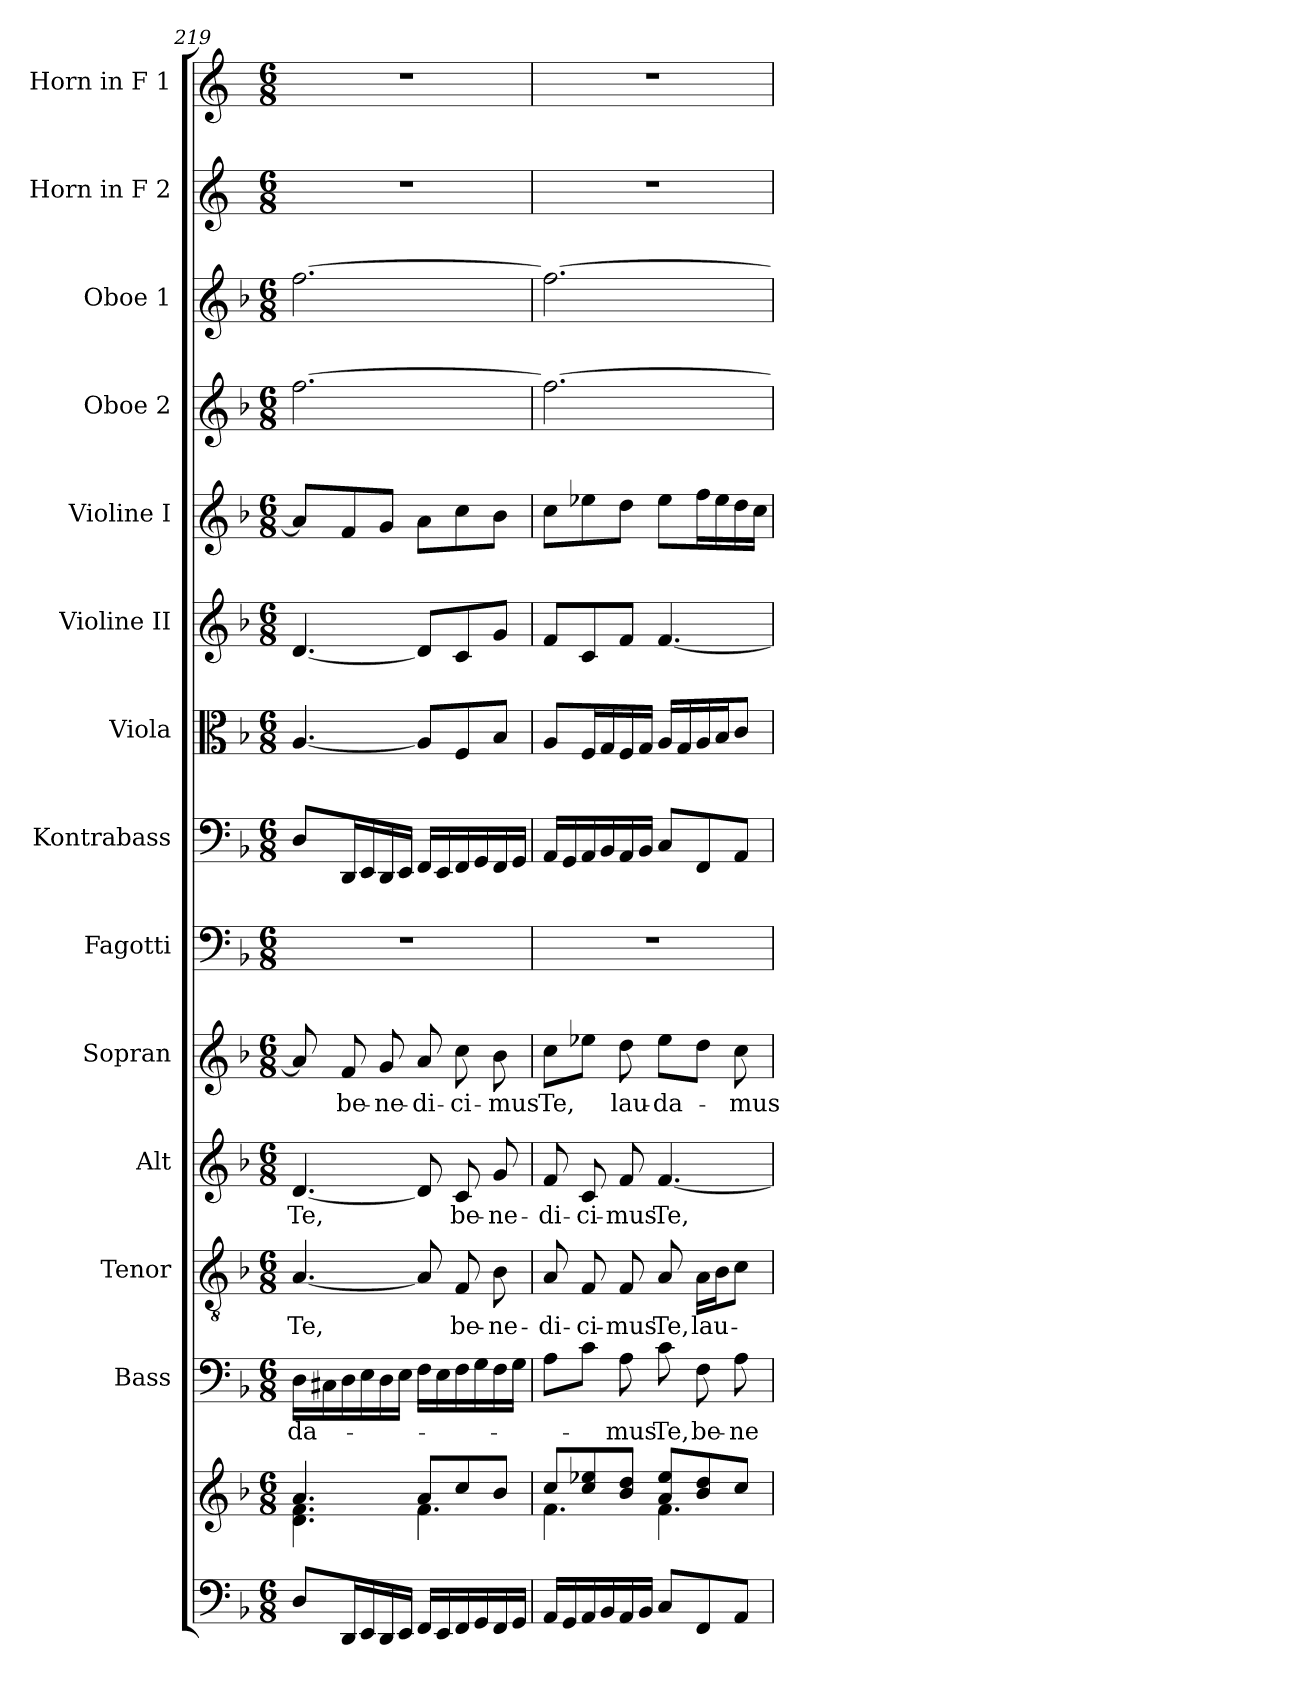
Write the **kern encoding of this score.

**kern	**kern	**kern	**text	**kern	**text	**kern	**text	**kern	**text	**kern	**kern	**kern	**kern	**kern	**kern	**kern	**kern	**kern
*part14	*part14	*part13	*part13	*part12	*part12	*part11	*part11	*part10	*part10	*part9	*part8	*part7	*part6	*part5	*part4	*part3	*part2	*part1
*staff15	*staff14	*staff13	*staff13	*staff12	*staff12	*staff11	*staff11	*staff10	*staff10	*staff9	*staff8	*staff7	*staff6	*staff5	*staff4	*staff3	*staff2	*staff1
*	*	*I"Bass	*	*I"Tenor	*	*I"Alt	*	*I"Sopran	*	*I"Fagotti	*I"Kontrabass	*I"Viola	*I"Violine II	*I"Violine I	*I"Oboe 2	*I"Oboe 1	*I"Horn in F 2	*I"Horn in F 1
*	*	*I'B.	*	*I'T.	*	*I'A.	*	*I'S.	*	*I'Fg.	*I'Kb.	*I'Vla.	*I'Vl. II	*I'Vl. I	*I'Ob. 2	*I'Ob. 1	*	*
*clefF4	*clefG2	*clefF4	*	*clefGv2	*	*clefG2	*	*clefG2	*	*clefF4	*clefF4	*clefC3	*clefG2	*clefG2	*clefG2	*clefG2	*clefG2	*clefG2
*	*	*	*	*	*	*	*	*	*	*	*ITrd7c12	*	*	*	*	*	*ITrd4c7	*ITrd4c7
*k[b-]	*k[b-]	*k[b-]	*	*k[b-]	*	*k[b-]	*	*k[b-]	*	*k[b-]	*k[b-]	*k[b-]	*k[b-]	*k[b-]	*k[b-]	*k[b-]	*k[b-]	*k[b-]
*F:	*F:	*F:	*	*F:	*	*F:	*	*F:	*	*F:	*F:	*F:	*F:	*F:	*F:	*F:	*F:	*F:
*M6/8	*M6/8	*M6/8	*	*M6/8	*	*M6/8	*	*M6/8	*	*M6/8	*M6/8	*M6/8	*M6/8	*M6/8	*M6/8	*M6/8	*M6/8	*M6/8
=219	=219	=219	=219	=219	=219	=219	=219	=219	=219	=219	=219	=219	=219	=219	=219	=219	=219	=219
*	*^	*	*	*	*	*	*	*	*	*	*	*	*	*	*	*	*	*
!	!	!	!	!LO:LY:b	!	!LO:LY:b	!	!LO:LY:b	!	!	!	!	!	!	!	!	!	!	!
8D/L	4.a/	4.d\ 4.f\	16D\LL	-da-	[4.A/	Te,	[4.d/	Te,	8a/]	.	2.r	8DD/L	[4.A/	[4.d/	8a/L]	[2.ff\	[2.ff\	2.r	2.r
.	.	.	16C#X\	.	.	.	.	.	.	.	.	.	.	.	.	.	.	.	.
!	!	!	!	!	!	!	!	!	!	!LO:LY:b	!	!	!	!	!	!	!	!	!
16DD/L	.	.	16D\	.	.	.	.	.	8f/	be-	.	16DDD/L	.	.	8f/	.	.	.	.
16EE/	.	.	16E\	.	.	.	.	.	.	.	.	16EEE/	.	.	.	.	.	.	.
!	!	!	!	!	!	!	!	!	!	!LO:LY:b	!	!	!	!	!	!	!	!	!
16DD/	.	.	16D\	.	.	.	.	.	8g/	-ne-	.	16DDD/	.	.	8g/J	.	.	.	.
16EE/JJ	.	.	16E\JJ	.	.	.	.	.	.	.	.	16EEE/JJ	.	.	.	.	.	.	.
!	!	!	!	!	!	!	!	!	!	!LO:LY:b	!	!	!	!	!	!	!	!	!
16FF/LL	8a/L	4.f\	16F\LL	.	8A/]	.	8d/]	.	8a/	-di-	.	16FFF/LL	8A/L]	8d/L]	8a\L	.	.	.	.
16EE/	.	.	16E\	.	.	.	.	.	.	.	.	16EEE/	.	.	.	.	.	.	.
!	!	!	!	!	!	!LO:LY:b	!	!LO:LY:b	!	!LO:LY:b	!	!	!	!	!	!	!	!	!
16FF/	8cc/	.	16F\	.	8F/	be-	8c/	be-	8cc\	-ci-	.	16FFF/	8F/	8c/	8cc\	.	.	.	.
16GG/	.	.	16G\	.	.	.	.	.	.	.	.	16GGG/	.	.	.	.	.	.	.
!	!	!	!	!	!	!LO:LY:b	!	!LO:LY:b	!	!LO:LY:b	!	!	!	!	!	!	!	!	!
16FF/	8b-/J	.	16F\	.	8B-\	-ne-	8g/	-ne-	8b-\	-mus	.	16FFF/	8B-/J	8g/J	8b-\J	.	.	.	.
16GG/JJ	.	.	16G\JJ	.	.	.	.	.	.	.	.	16GGG/JJ	.	.	.	.	.	.	.
!!LO:PB:g=z
=220	=220	=220	=220	=220	=220	=220	=220	=220	=220	=220	=220	=220	=220	=220	=220	=220	=220	=220	=220
!	!	!	!	!	!	!LO:LY:b	!	!LO:LY:b	!	!LO:LY:b	!	!	!	!	!	!	!	!	!
16AA/LL	8cc/L	4.f\	8A\L	.	8A/	-di-	8f/	-di-	8cc\L	Te,	2.r	16AAA/LL	8A/L	8f/L	8cc\L	2.ff\_	2.ff\_	2.r	2.r
16GG/	.	.	.	.	.	.	.	.	.	.	.	16GGG/	.	.	.	.	.	.	.
!	!	!	!	!	!	!LO:LY:b	!	!LO:LY:b	!	!	!	!	!	!	!	!	!	!	!
16AA/	8cc/ 8ee-X/	.	8c\J	.	8F/	-ci-	8c/	-ci-	8ee-X\J	.	.	16AAA/	16F/L	8c/	8ee-X\	.	.	.	.
16BB-/	.	.	.	.	.	.	.	.	.	.	.	16BBB-/	16G/	.	.	.	.	.	.
!	!	!	!	!LO:LY:b	!	!LO:LY:b	!	!LO:LY:b	!	!LO:LY:b	!	!	!	!	!	!	!	!	!
16AA/	8b-/ 8dd/J	.	8A\	-mus	8F/	-mus	8f/	-mus	8dd\	lau-	.	16AAA/	16F/	8f/J	8dd\J	.	.	.	.
16BB-/JJ	.	.	.	.	.	.	.	.	.	.	.	16BBB-/JJ	16G/JJ	.	.	.	.	.	.
!	!	!	!	!LO:LY:b	!	!LO:LY:b	!	!LO:LY:b	!	!LO:LY:b	!	!	!	!	!	!	!	!	!
8C/L	8a/ 8ee-/L	4.f\	8c\	Te,	8A/	Te,	[4.f/	Te,	8ee-\L	-da-	.	8CC/L	16A/LL	[4.f/	8ee-\L	.	.	.	.
.	.	.	.	.	.	.	.	.	.	.	.	.	16G/	.	.	.	.	.	.
!	!	!	!	!LO:LY:b	!	!LO:LY:b	!	!	!	!	!	!	!	!	!	!	!	!	!
8FF/	8b-/ 8dd/	.	8F\	be-	16A\LL	lau-	.	.	8dd\J	.	.	8FFF/	16A/	.	16ff\L	.	.	.	.
.	.	.	.	.	16B-\J	.	.	.	.	.	.	.	16B-/J	.	16ee-\	.	.	.	.
!	!	!	!	!LO:LY:b	!	!	!	!	!	!LO:LY:b	!	!	!	!	!	!	!	!	!
8AA/J	8cc/J	.	8A\	-ne-	8c\J	.	.	.	8cc\	-mus	.	8AAA/J	8c/J	.	16dd\	.	.	.	.
.	.	.	.	.	.	.	.	.	.	.	.	.	.	.	16cc\JJ	.	.	.	.
*	*v	*v	*	*	*	*	*	*	*	*	*	*	*	*	*	*	*	*	*
=	=	=	=	=	=	=	=	=	=	=	=	=	=	=	=	=	=	=
*-	*-	*-	*-	*-	*-	*-	*-	*-	*-	*-	*-	*-	*-	*-	*-	*-	*-	*-
